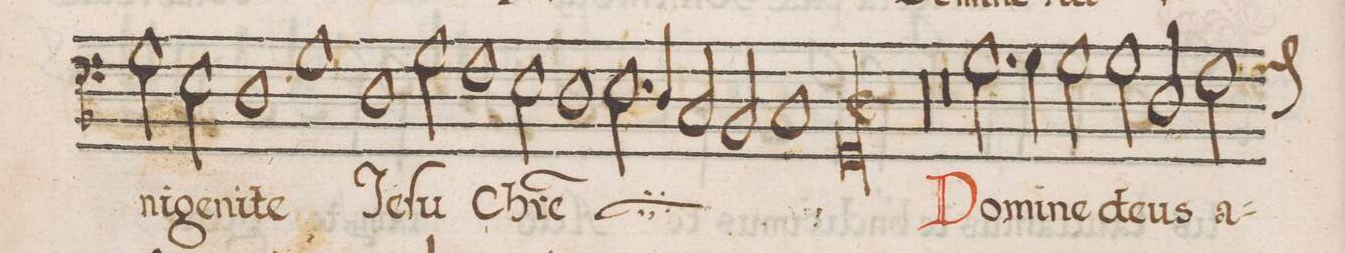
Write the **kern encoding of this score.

**kern	**text
*I"BASSVS	*
*clefF4	*
*k[b-]	*
*met(C)	*
*M2/1	*
2G\	-ni-
2E\	-ge-
1D\	-ni-
=43-	=43-
1G\	-te
1D\	Je-
=44-	=44-
2G\	-ſu
1F\	Chr(i-
2E\	-st)e
=45-	=45-
1D\	.
*	*ij
2.E\	Je-
4D/	.
=46-	=46-
2C/	.
2BB-/	-ſu
1C/	Chr(i-
=47-	=47-
0GG/;l	-st)e
*	*Xij
=48||	=48||
00r	.
=49-	=49-
=50-	=50-
0r	.
=51-	=51-
2.G\	Do-
4G\	-mi-
2G\	-ne
2G\	de-
=52-	=52-
2D/	-us
*custos:G	*
2F\	a-
*-	*-
